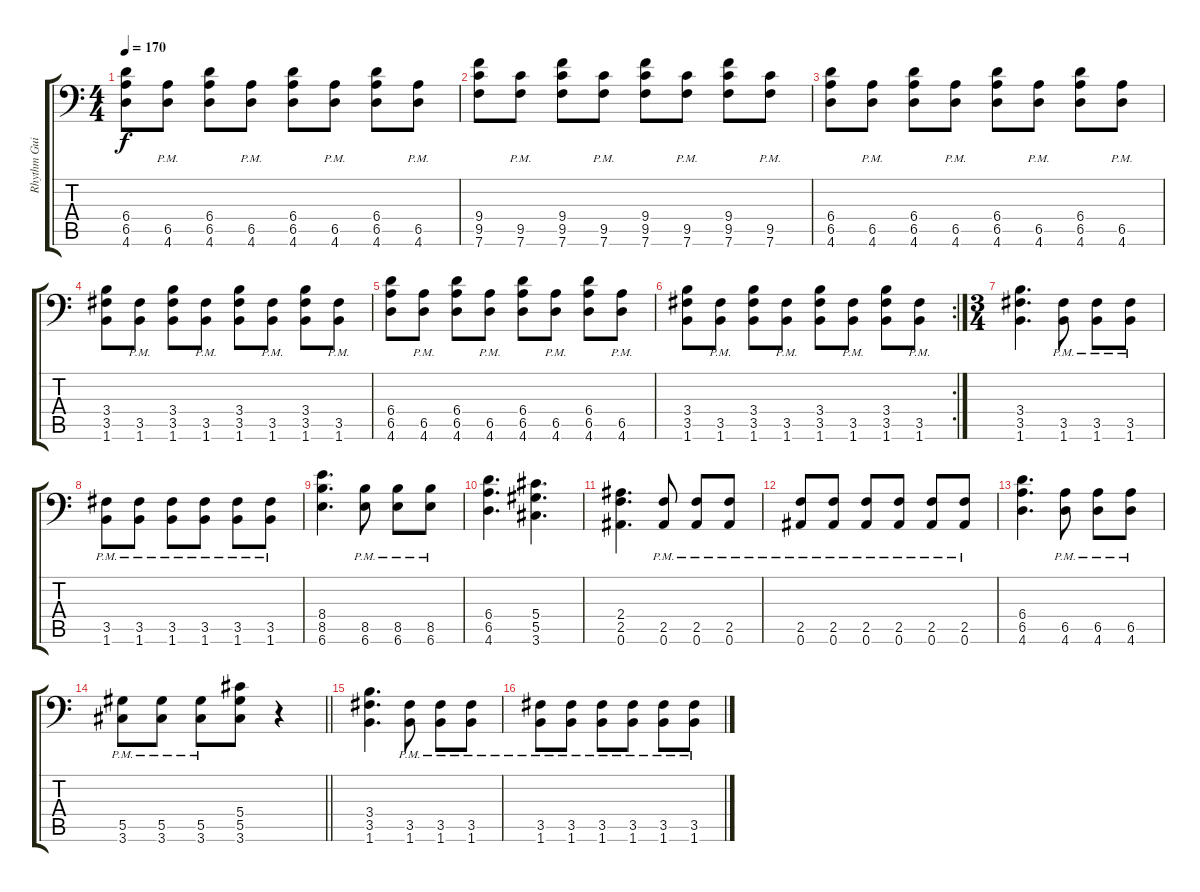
\track ("Rhythm Guitar 2" "Rhythm Gui") {instrument distortionguitar}
\staff {score tabs}
\tuning (Bb3 F3 Db3 Ab2 Eb2 Bb1) {hide}
\ts (4 4)
\tempo 170
\clef f4
\ks c
(6.4 6.5 4.6).8{dy f} (6.5{pm} 4.6{pm}).8 (6.4 6.5 4.6).8 (6.5{pm} 4.6{pm}).8 (6.4 6.5 4.6).8 (6.5{pm} 4.6{pm}).8 (6.4 6.5 4.6).8 (6.5{pm} 4.6{pm}).8 |
(9.4 9.5 7.6).8 (9.5{pm} 7.6{pm}).8 (9.4 9.5 7.6).8 (9.5{pm} 7.6{pm}).8 (9.4 9.5 7.6).8 (9.5{pm} 7.6{pm}).8 (9.4 9.5 7.6).8 (9.5{pm} 7.6{pm}).8 |
(6.4 6.5 4.6).8 (6.5{pm} 4.6{pm}).8 (6.4 6.5 4.6).8 (6.5{pm} 4.6{pm}).8 (6.4 6.5 4.6).8 (6.5{pm} 4.6{pm}).8 (6.4 6.5 4.6).8 (6.5{pm} 4.6{pm}).8 |
(3.4 3.5 1.6).8 (3.5{pm} 1.6{pm}).8 (3.4 3.5 1.6).8 (3.5{pm} 1.6{pm}).8 (3.4 3.5 1.6).8 (3.5{pm} 1.6{pm}).8 (3.4 3.5 1.6).8 (3.5{pm} 1.6{pm}).8 |
(6.4 6.5 4.6).8 (6.5{pm} 4.6{pm}).8 (6.4 6.5 4.6).8 (6.5{pm} 4.6{pm}).8 (6.4 6.5 4.6).8 (6.5{pm} 4.6{pm}).8 (6.4 6.5 4.6).8 (6.5{pm} 4.6{pm}).8 |
\rc 2
(3.4 3.5 1.6).8 (3.5{pm} 1.6{pm}).8 (3.4 3.5 1.6).8 (3.5{pm} 1.6{pm}).8 (3.4 3.5 1.6).8 (3.5{pm} 1.6{pm}).8 (3.4 3.5 1.6).8 (3.5{pm} 1.6{pm}).8 |
\ts (3 4)
(3.4 3.5 1.6).4{d} (3.5{pm} 1.6{pm}).8 (3.5{pm} 1.6{pm}).8 (3.5{pm} 1.6{pm}).8 |
(3.5{pm} 1.6{pm}).8 (3.5{pm} 1.6{pm}).8 (3.5{pm} 1.6{pm}).8 (3.5{pm} 1.6{pm}).8 (3.5{pm} 1.6{pm}).8 (3.5{pm} 1.6{pm}).8 |
(8.4 8.5 6.6).4{d} (8.5{pm} 6.6{pm}).8 (8.5{pm} 6.6{pm}).8 (8.5{pm} 6.6{pm}).8 |
(6.4 6.5 4.6).4{d} (5.4 5.5 3.6).4{d} |
(2.4 2.5 0.6).4{d} (2.5{pm} 0.6{pm}).8 (2.5{pm} 0.6{pm}).8 (2.5{pm} 0.6{pm}).8 |
(2.5{pm} 0.6{pm}).8 (2.5{pm} 0.6{pm}).8 (2.5{pm} 0.6{pm}).8 (2.5{pm} 0.6{pm}).8 (2.5{pm} 0.6{pm}).8 (2.5{pm} 0.6{pm}).8 |
(6.4 6.5 4.6).4{d} (6.5{pm} 4.6{pm}).8 (6.5{pm} 4.6{pm}).8 (6.5{pm} 4.6{pm}).8 |
\barLineRight lightlight
(5.5{pm} 3.6{pm}).8 (5.5{pm} 3.6{pm}).8 (5.5{pm} 3.6{pm}).8 (5.4 5.5 3.6).8 r.4 |
(3.4 3.5 1.6).4{d} (3.5{pm} 1.6{pm}).8 (3.5{pm} 1.6{pm}).8 (3.5{pm} 1.6{pm}).8 |
(3.5{pm} 1.6{pm}).8 (3.5{pm} 1.6{pm}).8 (3.5{pm} 1.6{pm}).8 (3.5{pm} 1.6{pm}).8 (3.5{pm} 1.6{pm}).8 (3.5{pm} 1.6{pm}).8
